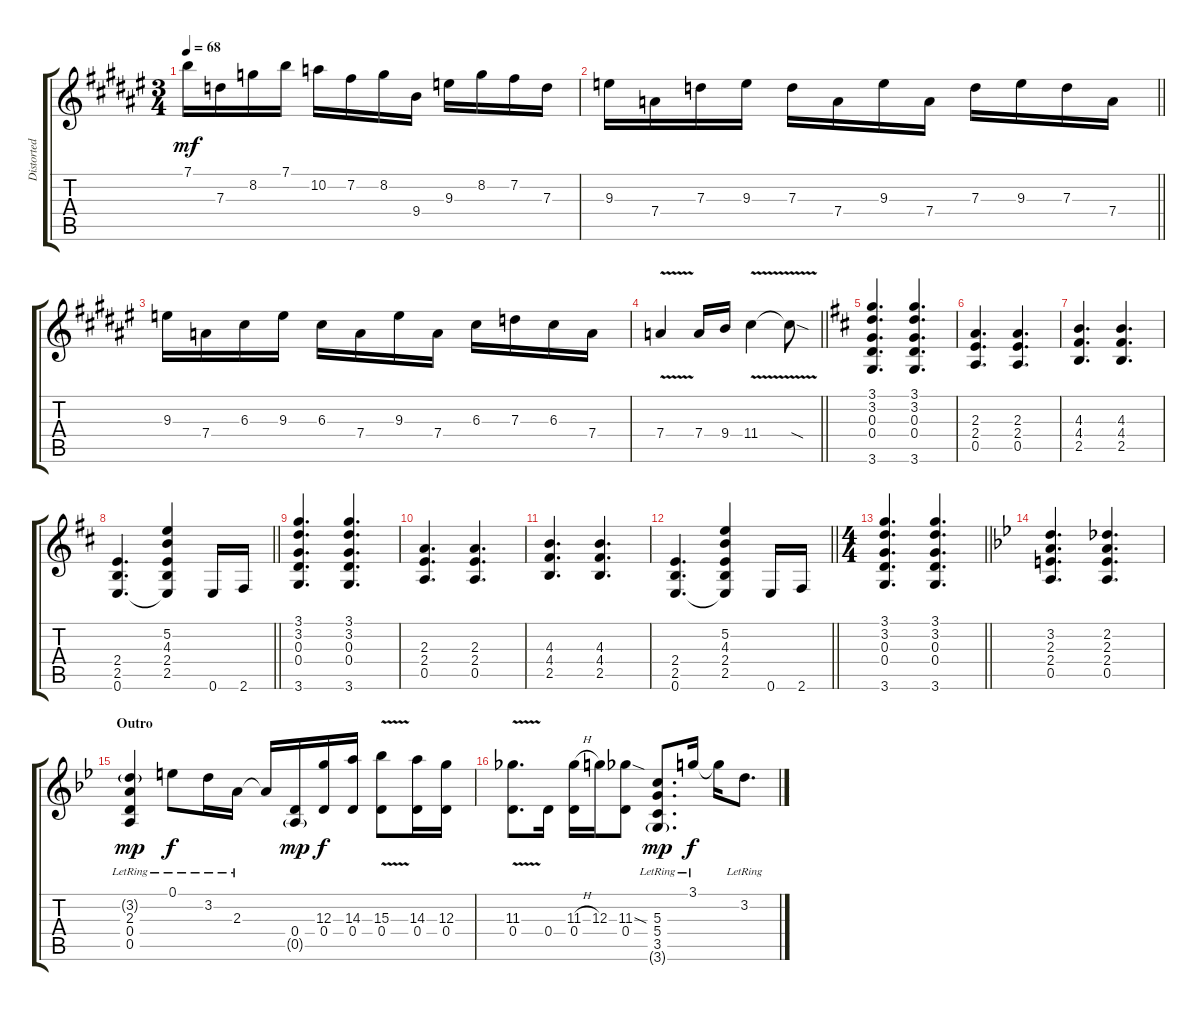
\track ("Distorted [Left]" "Distorted ") {instrument overdrivenguitar}
\staff {score tabs}
\tuning (E4 B3 G3 D3 A2 E2) {hide}
\ts (3 4)
\tempo 68
\clef g2
\ks f#
7.1.16{dy mf} 7.3.16 8.2.16 7.1.16 10.2.16 7.2.16 8.2.16 9.4.16 9.3.16 8.2.16 7.2.16 7.3.16 |
\barLineRight lightlight
9.3.16 7.4.16 7.3.16 9.3.16 7.3.16 7.4.16 9.3.16 7.4.16 7.3.16 9.3.16 7.3.16 7.4.16 |
9.3.16 7.4.16 6.3.16 9.3.16 6.3.16 7.4.16 9.3.16 7.4.16 6.3.16 7.3.16 6.3.16 7.4.16 |
\barLineRight lightlight
7.4{v}.4 7.4.16 9.4.16 11.4{v}.4 11.4{sod t}.8 |
\section ("" " ")
\ks d
(3.1 3.2 0.3 0.4 3.6).4{d} (3.1 3.2 0.3 0.4 3.6).4{d} |
(2.3 2.4 0.5).4{d} (2.3 2.4 0.5).4{d} |
(4.3 4.4 2.5).4{d} (4.3 4.4 2.5).4{d} |
\barLineRight lightlight
(2.4 2.5 0.6).4{d} (5.2 4.3 2.4 2.5 0.6{t}).4 0.6.16 2.6.16 |
(3.1 3.2 0.3 0.4 3.6).4{d} (3.1 3.2 0.3 0.4 3.6).4{d} |
(2.3 2.4 0.5).4{d} (2.3 2.4 0.5).4{d} |
(4.3 4.4 2.5).4{d} (4.3 4.4 2.5).4{d} |
\barLineRight lightlight
(2.4 2.5 0.6).4{d} (5.2 4.3 2.4 2.5 0.6{t}).4 0.6.16 2.6.16 |
\ts (4 4)
\barLineRight lightlight
(3.1 3.2 0.3 0.4 3.6).4{d} (3.1 3.2 0.3 0.4 3.6).4{d} |
\ks bb
(3.2 2.3 2.4 0.5).4{d} (2.2 2.3 2.4 0.5).4{d} |
\section ("" "Outro")
(3.2{g lr} 2.3{lr} 0.4{lr} 0.5{lr}).4{dy mp} 0.1{lr}.8{dy f} 3.2{lr}.16 2.3{lr}.16 2.3{t}.16 (0.4 0.5{g}).16{dy mp} (12.3 0.4).16{dy f} (14.3 0.4).16 (15.3{v} 0.4{v}).8 (14.3 0.4).16 (12.3 0.4).16 |
(11.3{v} 0.4{v}).8{d} 0.4.16 (11.3{h} 0.4).16 12.3.16 (11.3{sod} 0.4).8 (5.3{lr} 5.4{lr} 3.5{lr} 3.6{g lr}).8{d dy mp} 3.1{lr}.16{dy f} 3.1{t}.16 3.2{lr}.8{d}
